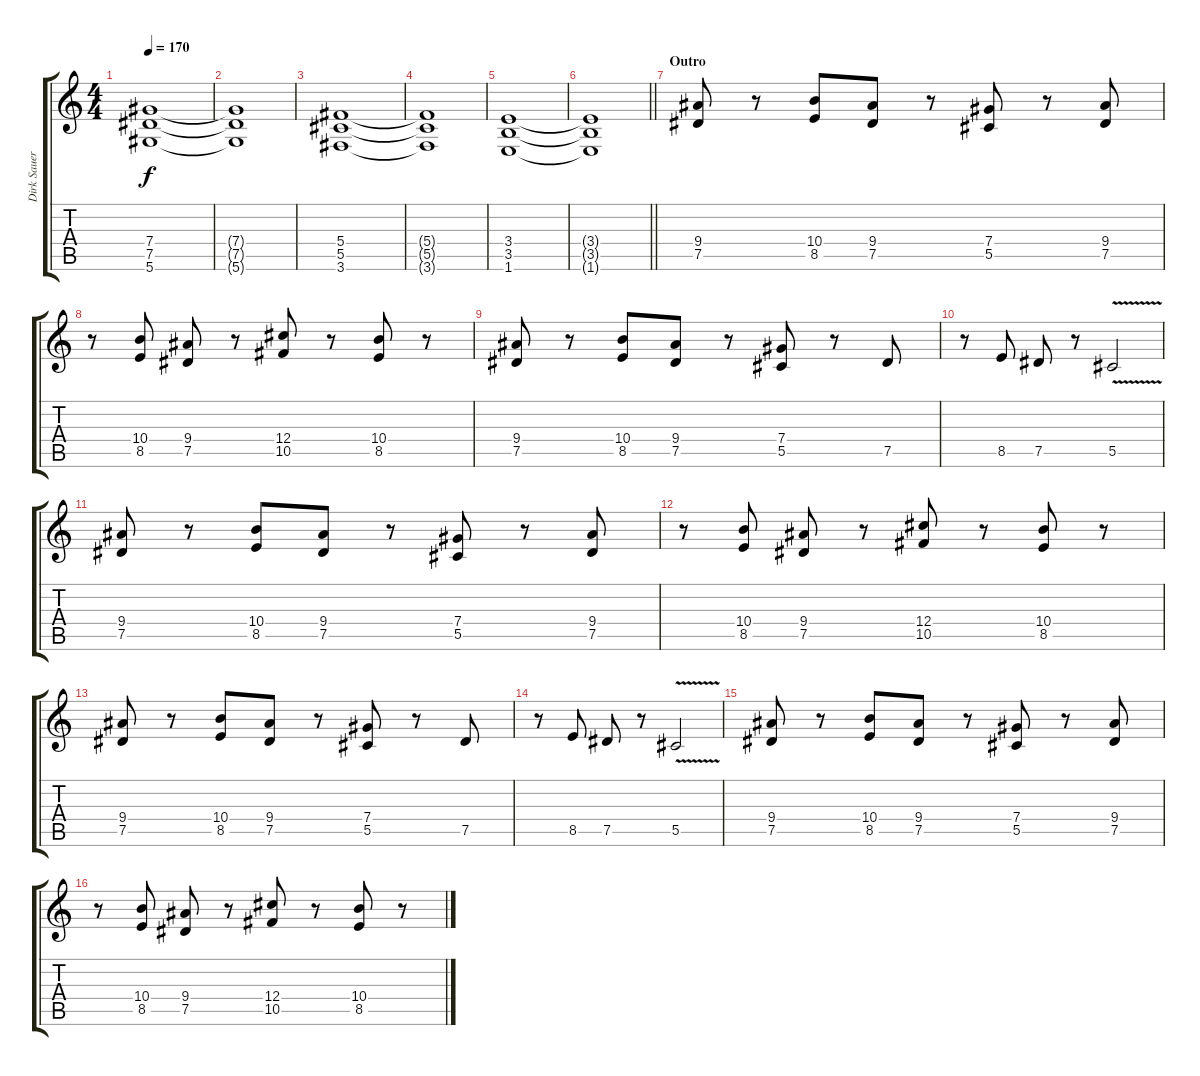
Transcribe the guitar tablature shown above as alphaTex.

\track ("Dirk Sauer - Rhythm guitar" "Dirk Sauer") {instrument distortionguitar}
\staff {score tabs}
\tuning (Eb4 Bb3 Gb3 Db3 Ab2 Eb2) {hide}
\ts (4 4)
\tempo 170
\clef g2
\ks c
(7.4{t} 7.5{t} 5.6{t}).1{dy f} |
(7.4{t} 7.5{t} 5.6{t}).1 |
(5.4 5.5 3.6).1 |
(5.4{t} 5.5{t} 3.6{t}).1 |
(3.4 3.5 1.6).1 |
\barLineRight lightlight
(3.4{t} 3.5{t} 1.6{t}).1 |
\section ("" "Outro")
(9.4 7.5).8 r.8 (10.4 8.5).8 (9.4 7.5).8 r.8 (7.4 5.5).8 r.8 (9.4 7.5).8 |
r.8 (10.4 8.5).8 (9.4 7.5).8 r.8 (12.4 10.5).8 r.8 (10.4 8.5).8 r.8 |
(9.4 7.5).8 r.8 (10.4 8.5).8 (9.4 7.5).8 r.8 (7.4 5.5).8 r.8 7.5.8 |
r.8 8.5.8 7.5.8 r.8 5.5{v}.2 |
(9.4 7.5).8 r.8 (10.4 8.5).8 (9.4 7.5).8 r.8 (7.4 5.5).8 r.8 (9.4 7.5).8 |
r.8 (10.4 8.5).8 (9.4 7.5).8 r.8 (12.4 10.5).8 r.8 (10.4 8.5).8 r.8 |
(9.4 7.5).8 r.8 (10.4 8.5).8 (9.4 7.5).8 r.8 (7.4 5.5).8 r.8 7.5.8 |
r.8 8.5.8 7.5.8 r.8 5.5{v}.2 |
(9.4 7.5).8 r.8 (10.4 8.5).8 (9.4 7.5).8 r.8 (7.4 5.5).8 r.8 (9.4 7.5).8 |
r.8 (10.4 8.5).8 (9.4 7.5).8 r.8 (12.4 10.5).8 r.8 (10.4 8.5).8 r.8
